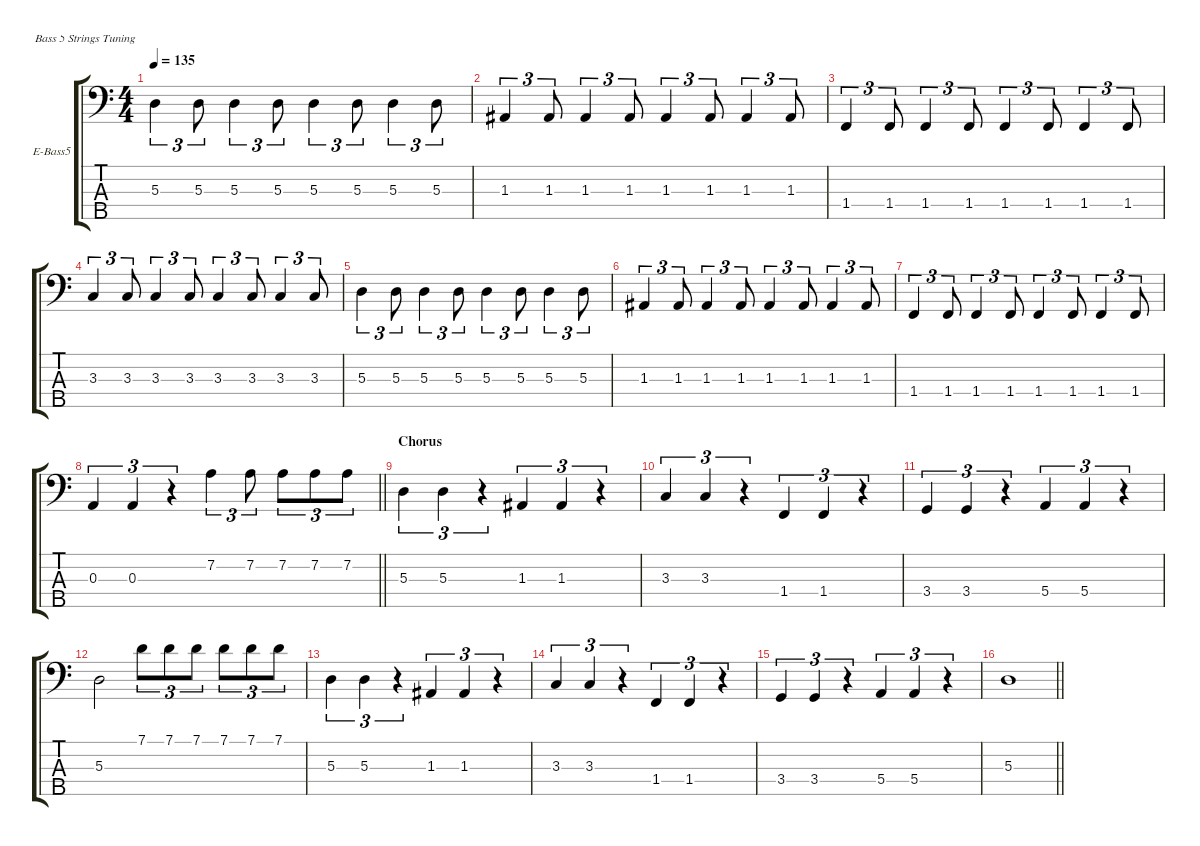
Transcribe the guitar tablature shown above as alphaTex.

\hideDynamics
\bracketExtendMode groupsimilarinstruments
\firstSystemTrackNameOrientation horizontal
\otherSystemsTrackNameOrientation horizontal
\track ("Bass" "E-Bass5") {solo instrument electricbassfinger}
\staff {score tabs}
\tuning (G2 D2 A1 E1 B0)
\ts (4 4)
\tempo 135
\clef f4
\ks c
5.3.4{tu (3 2) dy f} 5.3.8{tu (3 2)} 5.3.4{tu (3 2)} 5.3.8{tu (3 2)} 5.3.4{tu (3 2)} 5.3.8{tu (3 2)} 5.3.4{tu (3 2)} 5.3.8{tu (3 2)} |
1.3.4{tu (3 2)} 1.3.8{tu (3 2)} 1.3.4{tu (3 2)} 1.3.8{tu (3 2)} 1.3.4{tu (3 2)} 1.3.8{tu (3 2)} 1.3.4{tu (3 2)} 1.3.8{tu (3 2)} |
1.4.4{tu (3 2)} 1.4.8{tu (3 2)} 1.4.4{tu (3 2)} 1.4.8{tu (3 2)} 1.4.4{tu (3 2)} 1.4.8{tu (3 2)} 1.4.4{tu (3 2)} 1.4.8{tu (3 2)} |
3.3.4{tu (3 2)} 3.3.8{tu (3 2)} 3.3.4{tu (3 2)} 3.3.8{tu (3 2)} 3.3.4{tu (3 2)} 3.3.8{tu (3 2)} 3.3.4{tu (3 2)} 3.3.8{tu (3 2)} |
5.3.4{tu (3 2)} 5.3.8{tu (3 2)} 5.3.4{tu (3 2)} 5.3.8{tu (3 2)} 5.3.4{tu (3 2)} 5.3.8{tu (3 2)} 5.3.4{tu (3 2)} 5.3.8{tu (3 2)} |
1.3.4{tu (3 2)} 1.3.8{tu (3 2)} 1.3.4{tu (3 2)} 1.3.8{tu (3 2)} 1.3.4{tu (3 2)} 1.3.8{tu (3 2)} 1.3.4{tu (3 2)} 1.3.8{tu (3 2)} |
1.4.4{tu (3 2)} 1.4.8{tu (3 2)} 1.4.4{tu (3 2)} 1.4.8{tu (3 2)} 1.4.4{tu (3 2)} 1.4.8{tu (3 2)} 1.4.4{tu (3 2)} 1.4.8{tu (3 2)} |
\barLineRight lightlight
0.3.4{tu (3 2)} 0.3.4{tu (3 2)} r.4{tu (3 2)} 7.2.4{tu (3 2)} 7.2.8{tu (3 2)} 7.2.8{tu (3 2)} 7.2.8{tu (3 2)} 7.2.8{tu (3 2)} |
\section ("" "Chorus")
5.3.4{tu (3 2)} 5.3.4{tu (3 2)} r.4{tu (3 2)} 1.3.4{tu (3 2)} 1.3.4{tu (3 2)} r.4{tu (3 2)} |
3.3.4{tu (3 2)} 3.3.4{tu (3 2)} r.4{tu (3 2)} 1.4.4{tu (3 2)} 1.4.4{tu (3 2)} r.4{tu (3 2)} |
3.4.4{tu (3 2)} 3.4.4{tu (3 2)} r.4{tu (3 2)} 5.4.4{tu (3 2)} 5.4.4{tu (3 2)} r.4{tu (3 2)} |
5.3.2 7.1.8{tu (3 2)} 7.1.8{tu (3 2)} 7.1.8{tu (3 2)} 7.1.8{tu (3 2)} 7.1.8{tu (3 2)} 7.1.8{tu (3 2)} |
5.3.4{tu (3 2)} 5.3.4{tu (3 2)} r.4{tu (3 2)} 1.3.4{tu (3 2)} 1.3.4{tu (3 2)} r.4{tu (3 2)} |
3.3.4{tu (3 2)} 3.3.4{tu (3 2)} r.4{tu (3 2)} 1.4.4{tu (3 2)} 1.4.4{tu (3 2)} r.4{tu (3 2)} |
3.4.4{tu (3 2)} 3.4.4{tu (3 2)} r.4{tu (3 2)} 5.4.4{tu (3 2)} 5.4.4{tu (3 2)} r.4{tu (3 2)} |
\barLineRight lightlight
5.3.1
